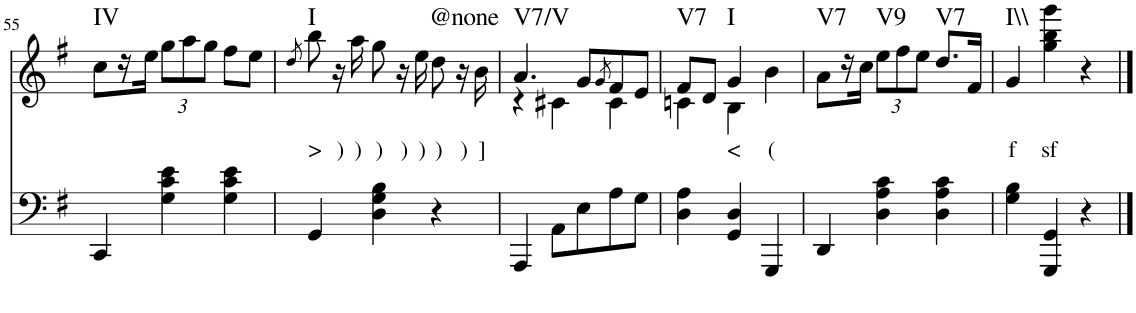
**kern	**kern	**text	**harte
*part2	*part1	*part1	*part1
*staff2	*staff1	*staff1	*
*I"Piano	*I"Piano	*	*
*I'Pno	*I'Pno	*	*
!!LO:PB:g=z
*clefF4	*clefG2	*	*
*k[f#]	*k[f#]	*	*
*M3/4	*M3/4	*	*
=55	=55	=55	=55
!	!	!	!LO:H:kt=IV
4CC/	8cc\L	.	N
.	16r	.	.
.	16ee\JJ	.	.
*	*Xbrackettup	*	*
4G\ 4c\ 4e\	12gg\L	.	.
.	12aa\	.	.
.	12gg\J	.	.
4G\ 4c\ 4e\	8ff#\L	.	.
.	8ee\J	.	.
=56	=56	=56	=56
.	8qdd/	.	.
!	!	!LO:LY:b	!LO:H:kt=I
4GG/	8bb\	>	N
!	!	!LO:LY:b	!
.	16r	)	.
!	!	!LO:LY:b	!
.	16aa\	)	.
!	!	!LO:LY:b	!
4D\ 4G\ 4B\	8gg\	)	.
!	!	!LO:LY:b	!
.	16r	)	.
!	!	!LO:LY:b	!
.	16ee\	)	.
!	!	!LO:LY:b	!LO:H:kt=@none
4r	8dd\	)	N
!	!	!LO:LY:b	!
.	16r	)	.
!	!	!LO:LY:b	!
.	16b\	]	.
=57	=57	=57	=57
*	*^	*	*
!	!	!	!	!LO:H:kt=V7/V
4AAA/	4.a/	4r	.	N
8AA\L	.	4c#X\	.	.
8E\	8g/L	.	.	.
.	8qg/	.	.	.
8A\	8f#/	4c#\	.	.
8G\J	8e/J	.	.	.
=58	=58	=58	=58	=58
!	!	!	!	!LO:H:kt=V7
4D\ 4A\	8f#/L	4cn\	.	N
.	8d/J	.	.	.
!	!	!	!LO:LY:b	!LO:H:kt=I
4GG/ 4D/	4g/	4B\	<	N
!	!	!	!LO:LY:b	!
4GGG/	4ryy	4b\	(	.
=59	=59	=59	=59	=59
!	!	!	!	!LO:H:kt=V7
*	*v	*v	*	*
4DD/	8a\L	.	N
.	16r	.	.
.	16cc\JJ	.	.
!	!	!	!LO:H:kt=V9
4D\ 4A\ 4c\	12ee\L	.	N
.	12ff#\	.	.
.	12ee\J	.	.
!	!	!	!LO:H:kt=V7
4D\ 4A\ 4c\	8.dd/L	.	N
.	16f#/Jk	.	.
=60	=60	=60	=60
!	!	!LO:LY:b	!LO:H:kt=I\\
4G\ 4B\	4g/	f	N
!	!	!LO:LY:b	!
4GGG/ 4GG/	4gg\ 4bb\ 4ggg\	sf	.
4r	4r	.	.
==	==	==	==
*-	*-	*-	*-
